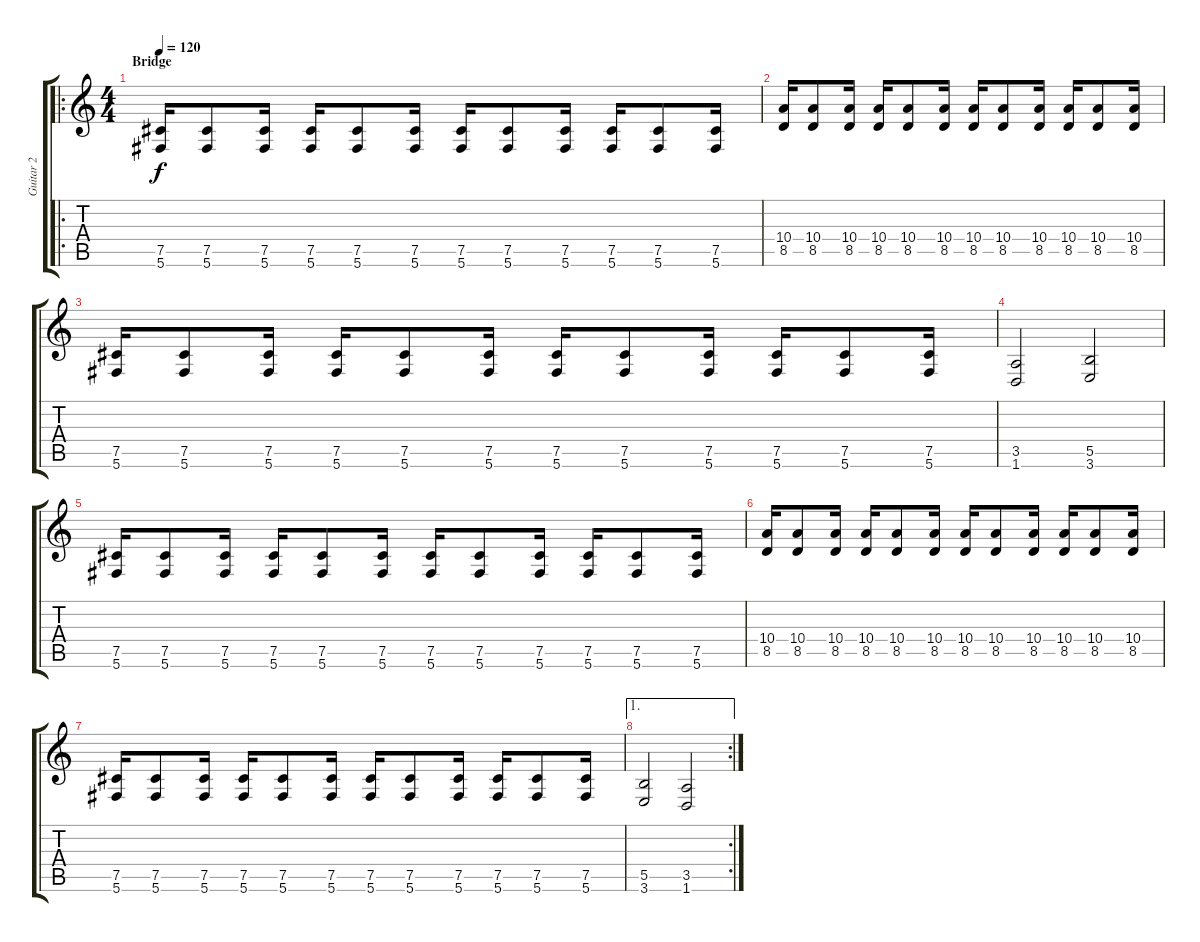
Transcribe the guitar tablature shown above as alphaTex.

\track ("Guitar 2" "Guitar 2") {instrument distortionguitar}
\staff {score tabs}
\tuning (Db4 Ab3 E3 B2 Gb2 Db2) {hide}
\ro
\ts (4 4)
\section ("" "Bridge")
\tempo 120
\clef g2
\ks c
(7.5 5.6).16{dy f volume 10} (7.5 5.6).8 (7.5 5.6).16 (7.5 5.6).16 (7.5 5.6).8 (7.5 5.6).16 (7.5 5.6).16 (7.5 5.6).8 (7.5 5.6).16 (7.5 5.6).16 (7.5 5.6).8 (7.5 5.6).16 |
(10.4 8.5).16 (10.4 8.5).8 (10.4 8.5).16 (10.4 8.5).16 (10.4 8.5).8 (10.4 8.5).16 (10.4 8.5).16 (10.4 8.5).8 (10.4 8.5).16 (10.4 8.5).16 (10.4 8.5).8 (10.4 8.5).16 |
(7.5 5.6).16 (7.5 5.6).8 (7.5 5.6).16 (7.5 5.6).16 (7.5 5.6).8 (7.5 5.6).16 (7.5 5.6).16 (7.5 5.6).8 (7.5 5.6).16 (7.5 5.6).16 (7.5 5.6).8 (7.5 5.6).16 |
(3.5 1.6).2 (5.5 3.6).2 |
(7.5 5.6).16 (7.5 5.6).8 (7.5 5.6).16 (7.5 5.6).16 (7.5 5.6).8 (7.5 5.6).16 (7.5 5.6).16 (7.5 5.6).8 (7.5 5.6).16 (7.5 5.6).16 (7.5 5.6).8 (7.5 5.6).16 |
(10.4 8.5).16 (10.4 8.5).8 (10.4 8.5).16 (10.4 8.5).16 (10.4 8.5).8 (10.4 8.5).16 (10.4 8.5).16 (10.4 8.5).8 (10.4 8.5).16 (10.4 8.5).16 (10.4 8.5).8 (10.4 8.5).16 |
(7.5 5.6).16 (7.5 5.6).8 (7.5 5.6).16 (7.5 5.6).16 (7.5 5.6).8 (7.5 5.6).16 (7.5 5.6).16 (7.5 5.6).8 (7.5 5.6).16 (7.5 5.6).16 (7.5 5.6).8 (7.5 5.6).16 |
\ae 1
\rc 2
(5.5 3.6).2 (3.5 1.6).2
